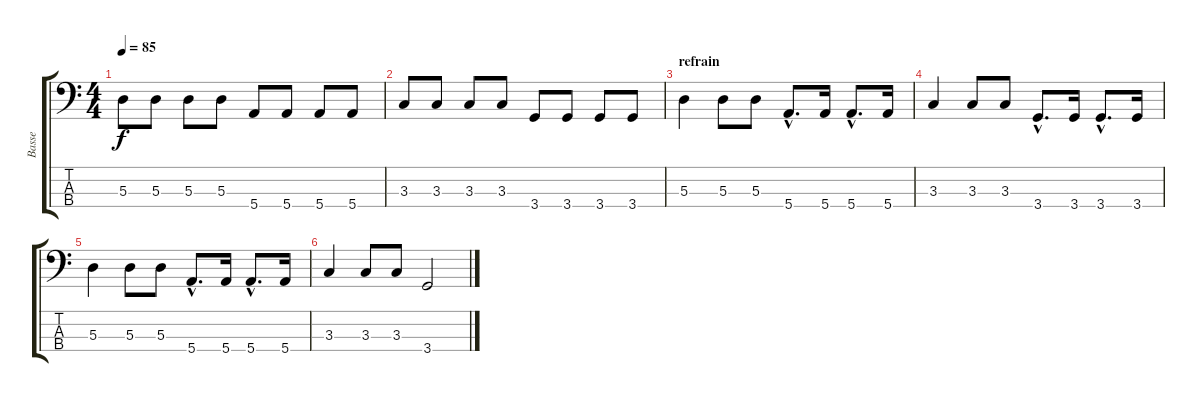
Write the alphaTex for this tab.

\track ("Basse" "Basse") {instrument electricbasspick}
\staff {score tabs}
\tuning (G2 D2 A1 E1) {hide}
\ts (4 4)
\tempo 85
\clef f4
\ks c
5.3.8{dy f} 5.3.8 5.3.8 5.3.8 5.4.8 5.4.8 5.4.8 5.4.8 |
3.3.8 3.3.8 3.3.8 3.3.8 3.4.8 3.4.8 3.4.8 3.4.8 |
\section ("" "refrain")
5.3.4 5.3.8 5.3.8 5.4{hac}.8{d} 5.4.16 5.4{hac}.8{d} 5.4.16 |
3.3.4 3.3.8 3.3.8 3.4{hac}.8{d} 3.4.16 3.4{hac}.8{d} 3.4.16 |
5.3.4 5.3.8 5.3.8 5.4{hac}.8{d} 5.4.16 5.4{hac}.8{d} 5.4.16 |
3.3.4 3.3.8 3.3.8 3.4.2
